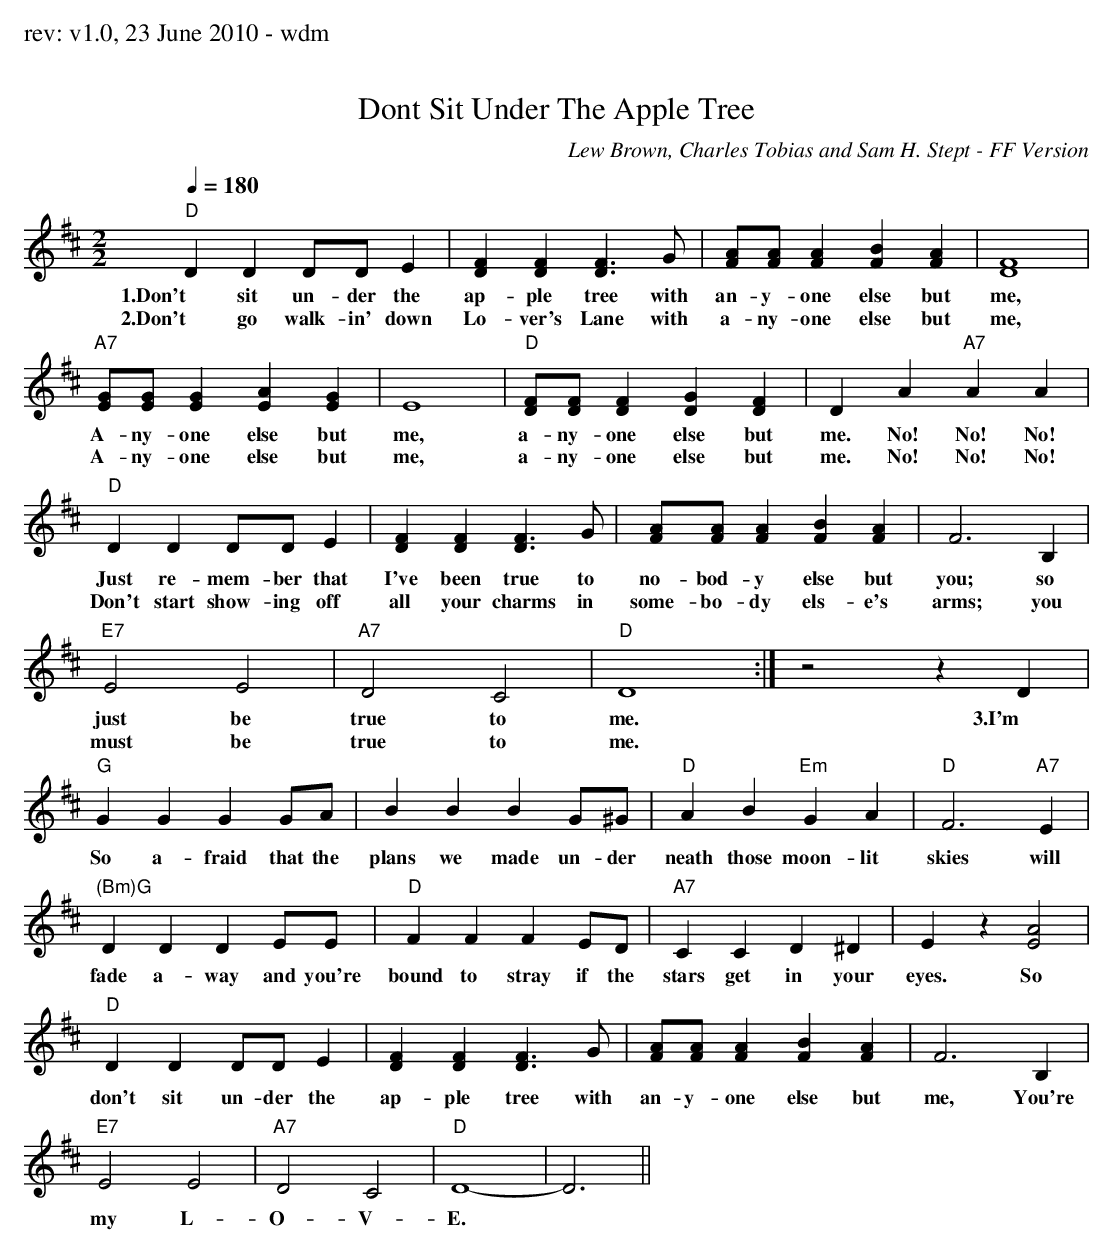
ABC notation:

X:1
T: Dont Sit Under The Apple Tree
O: Lew Brown, Charles Tobias and Sam H. Stept - FF Version
M: 2/2
Q:1/4=180
K: Dmaj
"D"D2 D2 DD E2 | [FD]2 [FD]2 [FD]3 G | [AF][AF] [AF]2 [BF]2 [AF]2 | [FD]8 |
w:1.Don't sit un-der the ap-ple tree with an-y-one else but me,
w:2.Don't go walk-in' down Lo-ver's Lane with a-ny-one else but me,
"A7"[EG][EG] [EG]2 [EA]2 [EG]2 | E8 | "D"[DF][DF] [DF]2 [DG]2 [DF]2 | D2 A2 "A7"A2 A2 |
w:A-ny-one else but me, a-ny-one else but me. No! No! No!
w:A-ny-one else but me, a-ny-one else but me. No! No! No!
"D"D2 D2 DD E2 | [FD]2 [FD]2 [FD]3 G | [AF][AF] [AF]2 [BF]2 [AF]2 | F6 B,2 |
w:Just re-mem-ber that I've been true to no-bod-y else but you; so
w:Don't start show-ing off all your charms in some-bo-dy els-e's arms; you
"E7"E4 E4 | "A7"D4 C4 | "D"D8 :| z4 z2 D2 |
w:just be true to me. 3.I'm
w:must be true to me.
"G"G2 G2 G2 GA | B2 B2 B2 G^G | "D"A2 B2 "Em"G2 A2 | "D"F6 "A7"E2 |
w:So a-fraid  that the plans we made un-der neath those moon-lit skies will
"(Bm)G"D2 D2 D2 EE |"D"F2 F2 F2 ED | "A7"C2 C2 D2 ^D2 | E2 z2 [EA]4 |
w:fade a-way and you're bound to stray if the stars get in your eyes. So
"D"D2 D2 DD E2 | [FD]2 [FD]2 [FD]3 G | [AF][AF] [AF]2 [BF]2 [AF]2 | F6 B,2 |
w:don't sit un-der the ap-ple tree with an-y-one else but me, You're
"E7"E4 E4 | "A7"D4 C4 | "D"D8- | D6 ||
w:my L-O-V-E.
